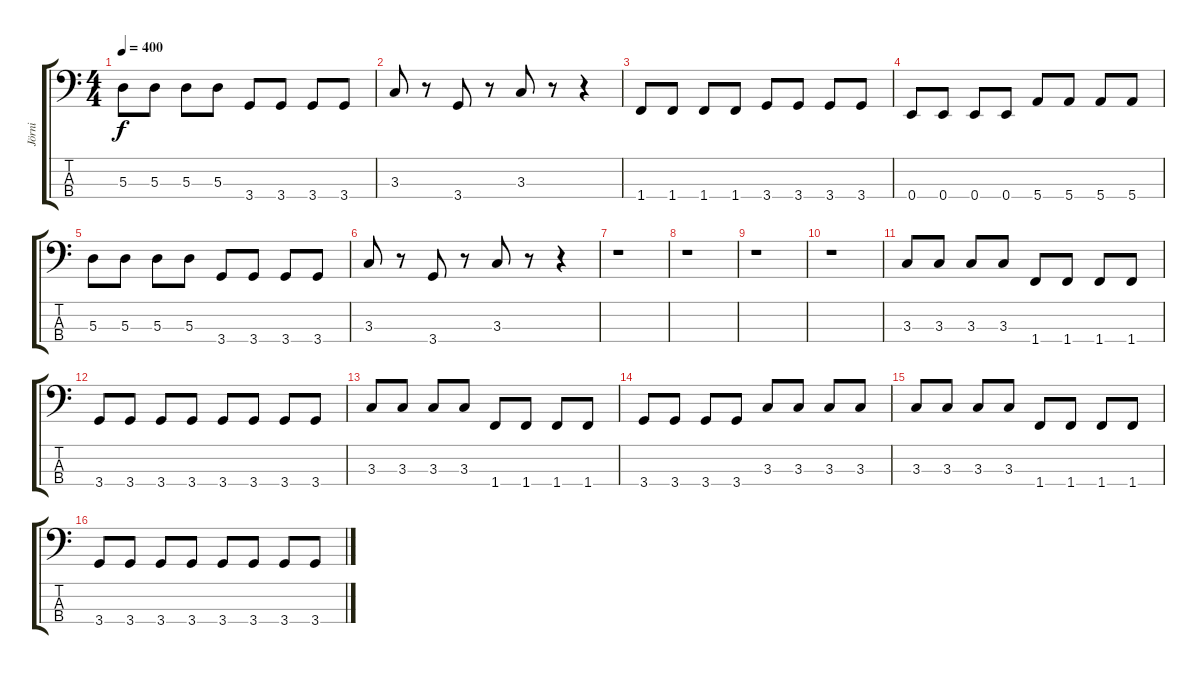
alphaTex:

\track ("Jörni" "Jörni") {instrument electricbassfinger}
\staff {score tabs}
\tuning (G2 D2 A1 E1) {hide}
\ts (4 4)
\tempo 400
\clef f4
\ks c
5.3.8{dy f} 5.3.8 5.3.8 5.3.8 3.4.8 3.4.8 3.4.8 3.4.8 |
3.3.8 r.8 3.4.8 r.8 3.3.8 r.8 r.4 |
1.4.8 1.4.8 1.4.8 1.4.8 3.4.8 3.4.8 3.4.8 3.4.8 |
0.4.8 0.4.8 0.4.8 0.4.8 5.4.8 5.4.8 5.4.8 5.4.8 |
5.3.8 5.3.8 5.3.8 5.3.8 3.4.8 3.4.8 3.4.8 3.4.8 |
3.3.8 r.8 3.4.8 r.8 3.3.8 r.8 r.4 |
r.1 |
r.1 |
r.1 |
r.1 |
3.3.8 3.3.8 3.3.8 3.3.8 1.4.8 1.4.8 1.4.8 1.4.8 |
3.4.8 3.4.8 3.4.8 3.4.8 3.4.8 3.4.8 3.4.8 3.4.8 |
3.3.8 3.3.8 3.3.8 3.3.8 1.4.8 1.4.8 1.4.8 1.4.8 |
3.4.8 3.4.8 3.4.8 3.4.8 3.3.8 3.3.8 3.3.8 3.3.8 |
3.3.8 3.3.8 3.3.8 3.3.8 1.4.8 1.4.8 1.4.8 1.4.8 |
3.4.8 3.4.8 3.4.8 3.4.8 3.4.8 3.4.8 3.4.8 3.4.8
